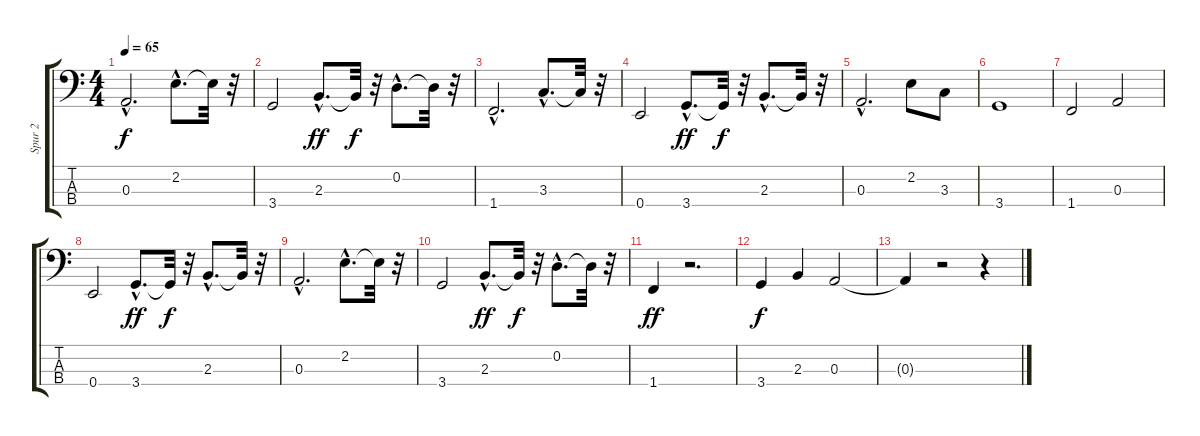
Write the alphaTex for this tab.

\track ("Spur 2" "Spur 2") {instrument electricbassfinger}
\staff {score tabs}
\tuning (G2 D2 A1 E1) {hide}
\ts (4 4)
\tempo 65
\clef f4
\ks c
0.3{hac}.2{d dy f balance 8} 2.2{hac}.8{d} 2.2{t}.32 r.32 |
3.4.2 2.3{hac}.8{d dy ff} 2.3{t}.32{dy f} r.32 0.2{hac}.8{d} 0.2{t}.32 r.32 |
1.4{hac}.2{d} 3.3{hac}.8{d} 3.3{t}.32 r.32 |
0.4.2 3.4{hac}.8{d dy ff} 3.4{t}.32{dy f} r.32 2.3{hac}.8{d} 2.3{t}.32 r.32 |
0.3{hac}.2{d} 2.2.8 3.3.8 |
3.4.1 |
1.4.2 0.3.2 |
0.4.2 3.4{hac}.8{d dy ff} 3.4{t}.32{dy f} r.32 2.3{hac}.8{d} 2.3{t}.32 r.32 |
0.3{hac}.2{d balance 8} 2.2{hac}.8{d} 2.2{t}.32 r.32 |
3.4.2 2.3{hac}.8{d dy ff} 2.3{t}.32{dy f} r.32 0.2{hac}.8{d} 0.2{t}.32 r.32 |
1.4.4{dy ff} r.2{d} |
3.4.4{dy f} 2.3.4 0.3.2 |
0.3{t}.4 r.2 r.4
